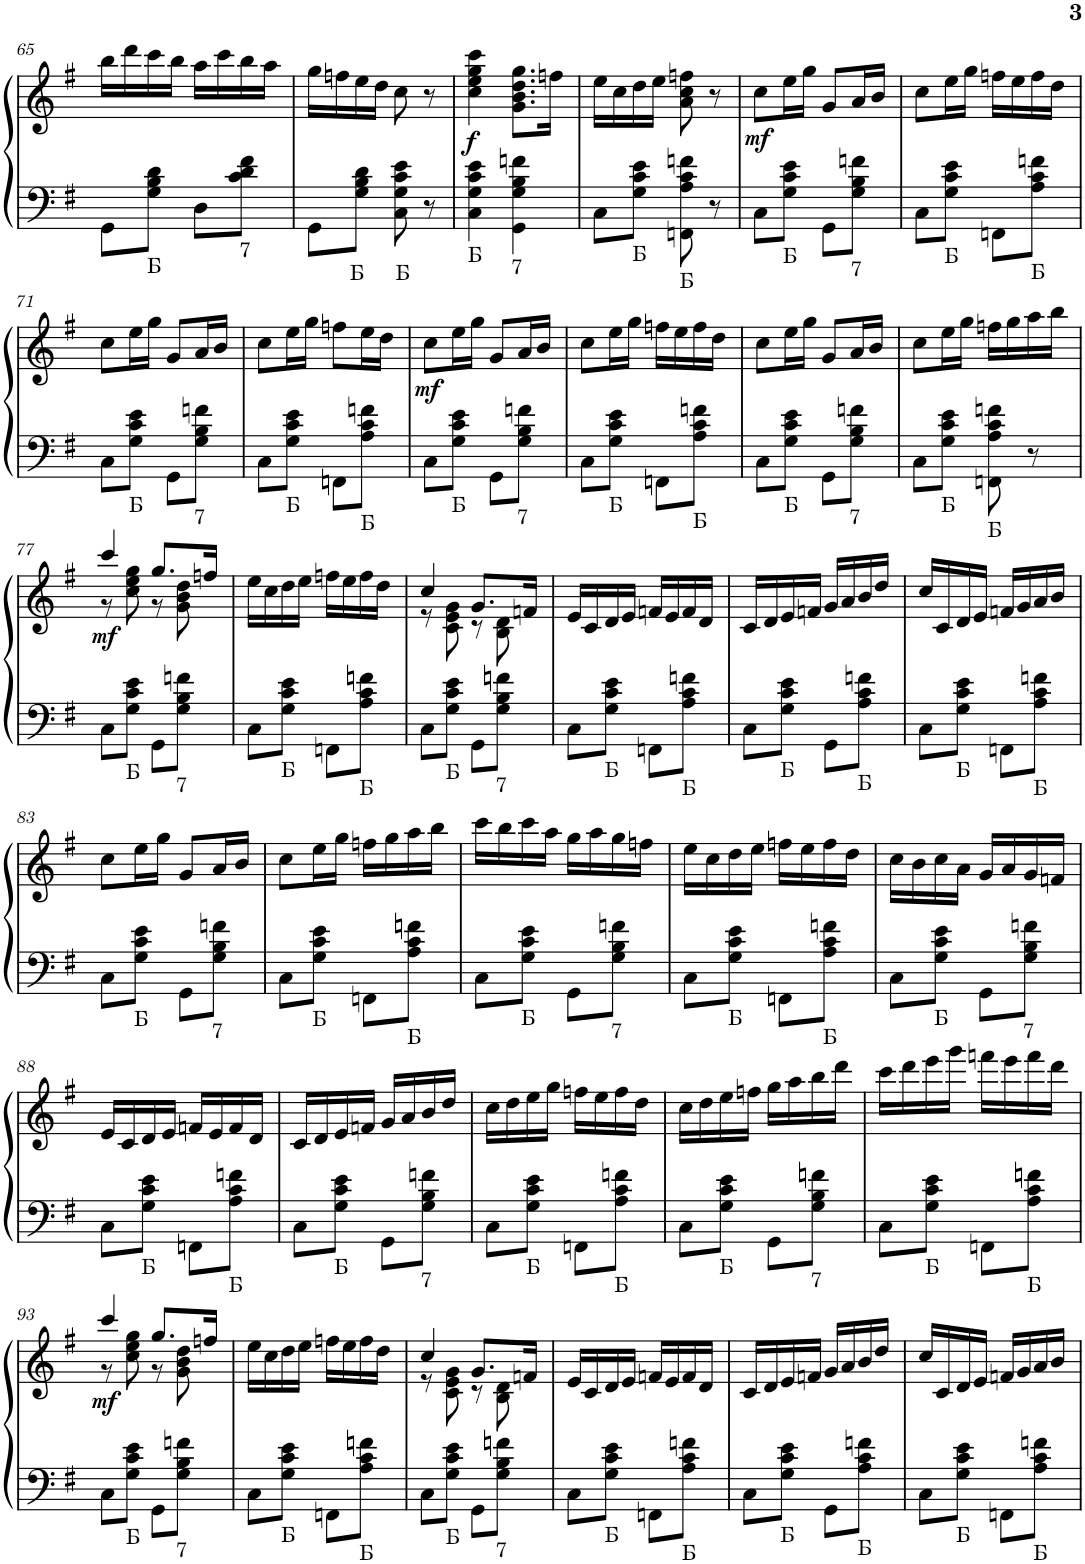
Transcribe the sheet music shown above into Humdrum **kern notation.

**kern	**kern	**dynam
*part2	*part1	*part1
*staff2	*staff1	*staff1
*I"P2	*I"P1	*
!!LO:PB:g=z
*clefF4	*clefG2	*
*k[f#]	*k[f#]	*
*G:	*G:	*
*M2/4	*M2/4	*
=65	=65	=65
8GG\L	16bb\LL	.
.	16ddd\	.
!LO:TX:b:t=Б	!	!
8G\ 8B\ 8d\J	16ccc\	.
.	16bb\JJ	.
8D\L	16aa\LL	.
.	16ccc\	.
!LO:TX:b:t=7	!	!
8c\ 8d\ 8f#\J	16bb\	.
.	16aa\JJ	.
=66	=66	=66
8GG\L	16gg\LL	.
.	16ffn\	.
!LO:TX:b:t=Б	!	!
8G\ 8B\ 8d\J	16ee\	.
.	16dd\JJ	.
!LO:TX:b:t=Б	!	!
8C\ 8G\ 8c\ 8e\	8cc\	.
8r	8r	.
=67	=67	=67
!LO:TX:b:t=Б	!	!
!	!	!LO:DY:b
4C\ 4G\ 4c\ 4e\	4cc\ 4ee\ 4gg\ 4ccc\	f
!LO:TX:b:t=7	!	!
4GG\ 4G\ 4B\ 4fn\	8.g\ 8.b\ 8.dd\ 8.gg\L	.
.	16ffn\Jk	.
=68	=68	=68
8C\L	16ee\LL	.
.	16cc\	.
!LO:TX:b:t=Б	!	!
8G\ 8c\ 8e\J	16dd\	.
.	16ee\JJ	.
!LO:TX:b:t=Б	!	!
8FFn\ 8A\ 8c\ 8fn\	8a\ 8cc\ 8ffn\	.
8r	8r	.
=69	=69	=69
!	!	!LO:DY:b
8C\L	8cc\L	mf
!LO:TX:b:t=Б	!	!
8G\ 8c\ 8e\J	16ee\L	.
.	16gg\JJ	.
8GG\L	8g/L	.
!LO:TX:b:t=7	!	!
8G\ 8B\ 8fn\J	16a/L	.
.	16b/JJ	.
=70	=70	=70
8C\L	8cc\L	.
!LO:TX:b:t=Б	!	!
8G\ 8c\ 8e\J	16ee\L	.
.	16gg\JJ	.
8FFn\L	16ffn\LL	.
.	16ee\	.
!LO:TX:b:t=Б	!	!
8A\ 8c\ 8fn\J	16ff\	.
.	16dd\JJ	.
!!LO:LB:g=z
=71	=71	=71
8C\L	8cc\L	.
!LO:TX:b:t=Б	!	!
8G\ 8c\ 8e\J	16ee\L	.
.	16gg\JJ	.
8GG\L	8g/L	.
!LO:TX:b:t=7	!	!
8G\ 8B\ 8fn\J	16a/L	.
.	16b/JJ	.
=72	=72	=72
8C\L	8cc\L	.
!LO:TX:b:t=Б	!	!
8G\ 8c\ 8e\J	16ee\L	.
.	16gg\JJ	.
8FFn\L	8ffn\L	.
!LO:TX:b:t=Б	!	!
8A\ 8c\ 8fn\J	16ee\L	.
.	16dd\JJ	.
=73	=73	=73
!	!	!LO:DY:b
8C\L	8cc\L	mf
!LO:TX:b:t=Б	!	!
8G\ 8c\ 8e\J	16ee\L	.
.	16gg\JJ	.
8GG\L	8g/L	.
!LO:TX:b:t=7	!	!
8G\ 8B\ 8fn\J	16a/L	.
.	16b/JJ	.
=74	=74	=74
8C\L	8cc\L	.
!LO:TX:b:t=Б	!	!
8G\ 8c\ 8e\J	16ee\L	.
.	16gg\JJ	.
8FFn\L	16ffn\LL	.
.	16ee\	.
!LO:TX:b:t=Б	!	!
8A\ 8c\ 8fn\J	16ff\	.
.	16dd\JJ	.
=75	=75	=75
8C\L	8cc\L	.
!LO:TX:b:t=Б	!	!
8G\ 8c\ 8e\J	16ee\L	.
.	16gg\JJ	.
8GG\L	8g/L	.
!LO:TX:b:t=7	!	!
8G\ 8B\ 8fn\J	16a/L	.
.	16b/JJ	.
=76	=76	=76
8C\L	8cc\L	.
!LO:TX:b:t=Б	!	!
8G\ 8c\ 8e\J	16ee\L	.
.	16gg\JJ	.
!LO:TX:b:t=Б	!	!
8FFn\ 8A\ 8c\ 8fn\	16ffn\LL	.
.	16gg\	.
8r	16aa\	.
.	16bb\JJ	.
!!LO:LB:g=z
=77	=77	=77
*	*^	*
!	!	!	!LO:DY:b
8C\L	4ccc/	8r	mf
!LO:TX:b:t=Б	!	!	!
8G\ 8c\ 8e\J	.	8cc\ 8ee\ 8gg\	.
8GG\L	8.gg/L	8r	.
!LO:TX:b:t=7	!	!	!
8G\ 8B\ 8fn\J	.	8g\ 8b\ 8dd\	.
.	16ffn/Jk	.	.
*	*v	*v	*
=78	=78	=78
8C\L	16ee\LL	.
.	16cc\	.
!LO:TX:b:t=Б	!	!
8G\ 8c\ 8e\J	16dd\	.
.	16ee\JJ	.
8FFn\L	16ffn\LL	.
.	16ee\	.
!LO:TX:b:t=Б	!	!
8A\ 8c\ 8fn\J	16ff\	.
.	16dd\JJ	.
=79	=79	=79
*	*^	*
8C\L	4cc/	8r	.
!LO:TX:b:t=Б	!	!	!
8G\ 8c\ 8e\J	.	8c\ 8e\ 8g\	.
8GG\L	8.g/L	8r	.
!LO:TX:b:t=7	!	!	!
8G\ 8B\ 8fn\J	.	8B\ 8d\	.
.	16fn/Jk	.	.
*	*v	*v	*
=80	=80	=80
8C\L	16e/LL	.
.	16c/	.
!LO:TX:b:t=Б	!	!
8G\ 8c\ 8e\J	16d/	.
.	16e/JJ	.
8FFn\L	16fn/LL	.
.	16e/	.
!LO:TX:b:t=Б	!	!
8A\ 8c\ 8fn\J	16f/	.
.	16d/JJ	.
=81	=81	=81
8C\L	16c/LL	.
.	16d/	.
!LO:TX:b:t=Б	!	!
8G\ 8c\ 8e\J	16e/	.
.	16fn/JJ	.
8GG\L	16g/LL	.
.	16a/	.
!LO:TX:b:t=Б	!	!
8A\ 8c\ 8fn\J	16b/	.
.	16dd/JJ	.
=82	=82	=82
8C\L	16cc/LL	.
.	16c/	.
!LO:TX:b:t=Б	!	!
8G\ 8c\ 8e\J	16d/	.
.	16e/JJ	.
8FFn\L	16fn/LL	.
.	16g/	.
!LO:TX:b:t=Б	!	!
8A\ 8c\ 8fn\J	16a/	.
.	16b/JJ	.
!!LO:LB:g=z
=83	=83	=83
8C\L	8cc\L	.
!LO:TX:b:t=Б	!	!
8G\ 8c\ 8e\J	16ee\L	.
.	16gg\JJ	.
8GG\L	8g/L	.
!LO:TX:b:t=7	!	!
8G\ 8B\ 8fn\J	16a/L	.
.	16b/JJ	.
=84	=84	=84
8C\L	8cc\L	.
!LO:TX:b:t=Б	!	!
8G\ 8c\ 8e\J	16ee\L	.
.	16gg\JJ	.
8FFn\L	16ffn\LL	.
.	16gg\	.
!LO:TX:b:t=Б	!	!
8A\ 8c\ 8fn\J	16aa\	.
.	16bb\JJ	.
=85	=85	=85
8C\L	16ccc\LL	.
.	16bb\	.
!LO:TX:b:t=Б	!	!
8G\ 8c\ 8e\J	16ccc\	.
.	16aa\JJ	.
8GG\L	16gg\LL	.
.	16aa\	.
!LO:TX:b:t=7	!	!
8G\ 8B\ 8fn\J	16gg\	.
.	16ffn\JJ	.
=86	=86	=86
8C\L	16ee\LL	.
.	16cc\	.
!LO:TX:b:t=Б	!	!
8G\ 8c\ 8e\J	16dd\	.
.	16ee\JJ	.
8FFn\L	16ffn\LL	.
.	16ee\	.
!LO:TX:b:t=Б	!	!
8A\ 8c\ 8fn\J	16ff\	.
.	16dd\JJ	.
=87	=87	=87
8C\L	16cc\LL	.
.	16b\	.
!LO:TX:b:t=Б	!	!
8G\ 8c\ 8e\J	16cc\	.
.	16a\JJ	.
8GG\L	16g/LL	.
.	16a/	.
!LO:TX:b:t=7	!	!
8G\ 8B\ 8fn\J	16g/	.
.	16fn/JJ	.
!!LO:LB:g=z
=88	=88	=88
8C\L	16e/LL	.
.	16c/	.
!LO:TX:b:t=Б	!	!
8G\ 8c\ 8e\J	16d/	.
.	16e/JJ	.
8FFn\L	16fn/LL	.
.	16e/	.
!LO:TX:b:t=Б	!	!
8A\ 8c\ 8fn\J	16f/	.
.	16d/JJ	.
=89	=89	=89
8C\L	16c/LL	.
.	16d/	.
!LO:TX:b:t=Б	!	!
8G\ 8c\ 8e\J	16e/	.
.	16fn/JJ	.
8GG\L	16g/LL	.
.	16a/	.
!LO:TX:b:t=7	!	!
8G\ 8B\ 8fn\J	16b/	.
.	16dd/JJ	.
=90	=90	=90
8C\L	16cc\LL	.
.	16dd\	.
!LO:TX:b:t=Б	!	!
8G\ 8c\ 8e\J	16ee\	.
.	16gg\JJ	.
8FFn\L	16ffn\LL	.
.	16ee\	.
!LO:TX:b:t=Б	!	!
8A\ 8c\ 8fn\J	16ff\	.
.	16dd\JJ	.
=91	=91	=91
8C\L	16cc\LL	.
.	16dd\	.
!LO:TX:b:t=Б	!	!
8G\ 8c\ 8e\J	16ee\	.
.	16ffn\JJ	.
8GG\L	16gg\LL	.
.	16aa\	.
!LO:TX:b:t=7	!	!
8G\ 8B\ 8fn\J	16bb\	.
.	16ddd\JJ	.
=92	=92	=92
8C\L	16ccc\LL	.
.	16ddd\	.
!LO:TX:b:t=Б	!	!
8G\ 8c\ 8e\J	16eee\	.
.	16ggg\JJ	.
8FFn\L	16fffn\LL	.
.	16eee\	.
!LO:TX:b:t=Б	!	!
8A\ 8c\ 8fn\J	16fff\	.
.	16ddd\JJ	.
!!LO:LB:g=z
=93	=93	=93
*	*^	*
!	!	!	!LO:DY:b
8C\L	4ccc/	8r	mf
!LO:TX:b:t=Б	!	!	!
8G\ 8c\ 8e\J	.	8cc\ 8ee\ 8gg\	.
8GG\L	8.gg/L	8r	.
!LO:TX:b:t=7	!	!	!
8G\ 8B\ 8fn\J	.	8g\ 8b\ 8dd\	.
.	16ffn/Jk	.	.
*	*v	*v	*
=94	=94	=94
8C\L	16ee\LL	.
.	16cc\	.
!LO:TX:b:t=Б	!	!
8G\ 8c\ 8e\J	16dd\	.
.	16ee\JJ	.
8FFn\L	16ffn\LL	.
.	16ee\	.
!LO:TX:b:t=Б	!	!
8A\ 8c\ 8fn\J	16ff\	.
.	16dd\JJ	.
=95	=95	=95
*	*^	*
8C\L	4cc/	8r	.
!LO:TX:b:t=Б	!	!	!
8G\ 8c\ 8e\J	.	8c\ 8e\ 8g\	.
8GG\L	8.g/L	8r	.
!LO:TX:b:t=7	!	!	!
8G\ 8B\ 8fn\J	.	8B\ 8d\	.
.	16fn/Jk	.	.
*	*v	*v	*
=96	=96	=96
8C\L	16e/LL	.
.	16c/	.
!LO:TX:b:t=Б	!	!
8G\ 8c\ 8e\J	16d/	.
.	16e/JJ	.
8FFn\L	16fn/LL	.
.	16e/	.
!LO:TX:b:t=Б	!	!
8A\ 8c\ 8fn\J	16f/	.
.	16d/JJ	.
=97	=97	=97
8C\L	16c/LL	.
.	16d/	.
!LO:TX:b:t=Б	!	!
8G\ 8c\ 8e\J	16e/	.
.	16fn/JJ	.
8GG\L	16g/LL	.
.	16a/	.
!LO:TX:b:t=Б	!	!
8A\ 8c\ 8fn\J	16b/	.
.	16dd/JJ	.
=98	=98	=98
8C\L	16cc/LL	.
.	16c/	.
!LO:TX:b:t=Б	!	!
8G\ 8c\ 8e\J	16d/	.
.	16e/JJ	.
8FFn\L	16fn/LL	.
.	16g/	.
!LO:TX:b:t=Б	!	!
8A\ 8c\ 8fn\J	16a/	.
.	16b/JJ	.
=	=	=
*-	*-	*-
